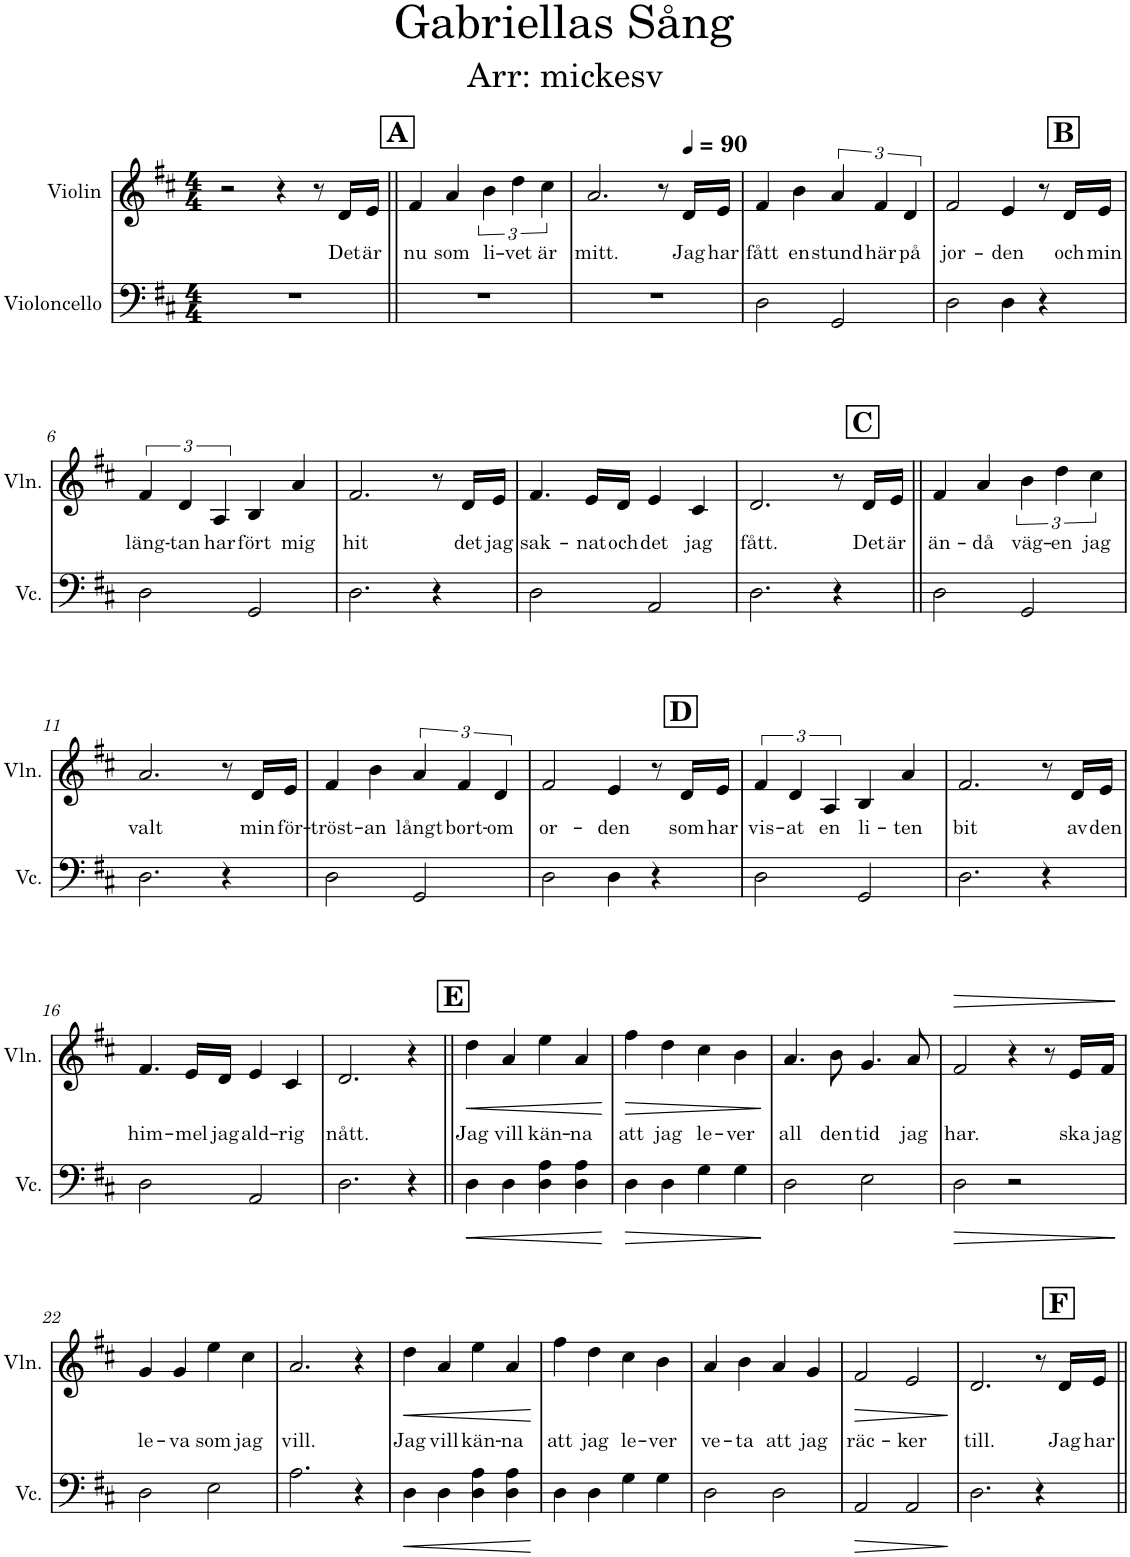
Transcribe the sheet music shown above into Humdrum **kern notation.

**kern	**dynam	**kern	**text	**dynam
*part2	*part2	*part1	*part1	*part1
*staff2	*staff2	*staff1	*staff1	*staff1
*I"Violoncello	*	*I"Violin	*	*
*I'Vc.	*	*I'Vln.	*	*
*clefF4	*	*clefG2	*	*
*k[f#c#]	*	*k[f#c#]	*	*
*M4/4	*	*M4/4	*	*
=1	=1	=1	=1	=1
1r	.	2r	.	.
.	.	4r	.	.
.	.	8r	.	.
!	!	!	!LO:LY:b	!
.	.	16d/LL	Det	.
!	!	!	!LO:LY:b	!
.	.	16e/JJ	är	.
!!LO:REH:place=s1:a:B:cj:fs=14:t=A
=2||	=2||	=2||	=2||	=2||
!	!	!	!LO:LY:b	!
1r	.	4f#/	nu	.
!	!	!	!LO:LY:b	!
.	.	4a/	som	.
!	!	!	!LO:LY:b	!
.	.	6b\	li-	.
!	!	!	!LO:LY:b	!
.	.	6dd\	-vet	.
!	!	!	!LO:LY:b	!
.	.	6cc#\	är	.
=3	=3	=3	=3	=3
!	!	!	!LO:LY:b	!
1r	.	2.a/	mitt.	.
.	.	8r	.	.
*	*	*MM90	*	*
!	!	!	!LO:LY:b	!
.	.	16d/LL	Jag	.
!	!	!	!LO:LY:b	!
.	.	16e/JJ	har	.
=4	=4	=4	=4	=4
!	!	!	!LO:LY:b	!
2D\	.	4f#/	fått	.
!	!	!	!LO:LY:b	!
.	.	4b\	en	.
!	!	!	!LO:LY:b	!
2GG/	.	6a/	stund	.
!	!	!	!LO:LY:b	!
.	.	6f#/	här	.
!	!	!	!LO:LY:b	!
.	.	6d/	på	.
!!LO:REH:place=s1:a:B:cj:fs=14:t=B:qo=3.5
=5	=5	=5	=5	=5
!	!	!	!LO:LY:b	!
2D\	.	2f#/	jor-	.
!	!	!	!LO:LY:b	!
4D\	.	4e/	-den	.
4r	.	8r	.	.
!	!	!	!LO:LY:b	!
.	.	16d/LL	och	.
!	!	!	!LO:LY:b	!
.	.	16e/JJ	min	.
!!LO:LB:g=z
=6	=6	=6	=6	=6
!	!	!	!LO:LY:b	!
2D\	.	6f#/	läng-	.
!	!	!	!LO:LY:b	!
.	.	6d/	-tan	.
!	!	!	!LO:LY:b	!
.	.	6A/	har	.
!	!	!	!LO:LY:b	!
2GG/	.	4B/	fört	.
!	!	!	!LO:LY:b	!
.	.	4a/	mig	.
=7	=7	=7	=7	=7
!	!	!	!LO:LY:b	!
2.D\	.	2.f#/	hit	.
4r	.	8r	.	.
!	!	!	!LO:LY:b	!
.	.	16d/LL	det	.
!	!	!	!LO:LY:b	!
.	.	16e/JJ	jag	.
=8	=8	=8	=8	=8
!	!	!	!LO:LY:b	!
2D\	.	4.f#/	sak-	.
!	!	!	!LO:LY:b	!
.	.	16e/LL	-nat	.
!	!	!	!LO:LY:b	!
.	.	16d/JJ	och	.
!	!	!	!LO:LY:b	!
2AA/	.	4e/	det	.
!	!	!	!LO:LY:b	!
.	.	4c#/	jag	.
!!LO:REH:place=s1:a:B:cj:fs=14:t=C:qo=3.5
=9	=9	=9	=9	=9
!	!	!	!LO:LY:b	!
2.D\	.	2.d/	fått.	.
4r	.	8r	.	.
!	!	!	!LO:LY:b	!
.	.	16d/LL	Det	.
!	!	!	!LO:LY:b	!
.	.	16e/JJ	är	.
=10||	=10||	=10||	=10||	=10||
!	!	!	!LO:LY:b	!
2D\	.	4f#/	än-	.
!	!	!	!LO:LY:b	!
.	.	4a/	-då	.
!	!	!	!LO:LY:b	!
2GG/	.	6b\	väg-	.
!	!	!	!LO:LY:b	!
.	.	6dd\	-en	.
!	!	!	!LO:LY:b	!
.	.	6cc#\	jag	.
!!LO:LB:g=z
=11	=11	=11	=11	=11
!	!	!	!LO:LY:b	!
2.D\	.	2.a/	valt	.
4r	.	8r	.	.
!	!	!	!LO:LY:b	!
.	.	16d/LL	min	.
!	!	!	!LO:LY:b	!
.	.	16e/JJ	för-	.
=12	=12	=12	=12	=12
!	!	!	!LO:LY:b	!
2D\	.	4f#/	-tröst-	.
!	!	!	!LO:LY:b	!
.	.	4b\	-an	.
!	!	!	!LO:LY:b	!
2GG/	.	6a/	långt	.
!	!	!	!LO:LY:b	!
.	.	6f#/	bort-	.
!	!	!	!LO:LY:b	!
.	.	6d/	-om	.
!!LO:REH:place=s1:a:B:cj:fs=14:t=D:qo=3.5
=13	=13	=13	=13	=13
!	!	!	!LO:LY:b	!
2D\	.	2f#/	or-	.
!	!	!	!LO:LY:b	!
4D\	.	4e/	-den	.
4r	.	8r	.	.
!	!	!	!LO:LY:b	!
.	.	16d/LL	som	.
!	!	!	!LO:LY:b	!
.	.	16e/JJ	har	.
=14	=14	=14	=14	=14
!	!	!	!LO:LY:b	!
2D\	.	6f#/	vis-	.
!	!	!	!LO:LY:b	!
.	.	6d/	-at	.
!	!	!	!LO:LY:b	!
.	.	6A/	en	.
!	!	!	!LO:LY:b	!
2GG/	.	4B/	li-	.
!	!	!	!LO:LY:b	!
.	.	4a/	-ten	.
=15	=15	=15	=15	=15
!	!	!	!LO:LY:b	!
2.D\	.	2.f#/	bit	.
4r	.	8r	.	.
!	!	!	!LO:LY:b	!
.	.	16d/LL	av	.
!	!	!	!LO:LY:b	!
.	.	16e/JJ	den	.
!!LO:LB:g=z
=16	=16	=16	=16	=16
!	!	!	!LO:LY:b	!
2D\	.	4.f#/	him-	.
!	!	!	!LO:LY:b	!
.	.	16e/LL	-mel	.
!	!	!	!LO:LY:b	!
.	.	16d/JJ	jag	.
!	!	!	!LO:LY:b	!
2AA/	.	4e/	ald-	.
!	!	!	!LO:LY:b	!
.	.	4c#/	-rig	.
=17	=17	=17	=17	=17
!	!	!	!LO:LY:b	!
2.D\	.	2.d/	nått.	.
4r	.	4r	.	.
!!LO:REH:place=s1:a:B:cj:fs=14:t=E
=18||	=18||	=18||	=18||	=18||
!	!LO:HP:b	!	!LO:LY:b	!LO:HP:b
4D\	<	4dd\	Jag	<
!	!	!	!LO:LY:b	!
4D\	.	4a/	vill	.
!	!	!	!LO:LY:b	!
4D\ 4A\	.	4ee\	kän-	.
!	!	!	!LO:LY:b	!
4D\ 4A\	.	4a/	-na	.
.	[	.	.	[
=19	=19	=19	=19	=19
!	!LO:HP:b	!	!LO:LY:b	!LO:HP:b
4D\	>	4ff#\	att	>
!	!	!	!LO:LY:b	!
4D\	.	4dd\	jag	.
!	!	!	!LO:LY:b	!
4G\	.	4cc#\	le-	.
!	!	!	!LO:LY:b	!
4G\	.	4b\	-ver	.
.	]	.	.	]
=20	=20	=20	=20	=20
!	!	!	!LO:LY:b	!
2D\	.	4.a/	all	.
!	!	!	!LO:LY:b	!
.	.	8b\	den	.
!	!	!	!LO:LY:b	!
2E\	.	4.g/	tid	.
!	!	!	!LO:LY:b	!
.	.	8a/	jag	.
=21	=21	=21	=21	=21
!	!LO:HP:b	!	!LO:LY:b	!LO:HP:b
2D\	>	2f#/	har.	>
2r	.	4r	.	.
.	.	8r	.	.
!	!	!	!LO:LY:b	!
.	.	16e/LL	ska	.
!	!	!	!LO:LY:b	!
.	.	16f#/JJ	jag	.
.	]	.	.	]
!!LO:LB:g=z
=22	=22	=22	=22	=22
!	!	!	!LO:LY:b	!
2D\	.	4g/	le-	.
!	!	!	!LO:LY:b	!
.	.	4g/	-va	.
!	!	!	!LO:LY:b	!
2E\	.	4ee\	som	.
!	!	!	!LO:LY:b	!
.	.	4cc#\	jag	.
=23	=23	=23	=23	=23
!	!	!	!LO:LY:b	!
2.A\	.	2.a/	vill.	.
4r	.	4r	.	.
=24	=24	=24	=24	=24
!	!LO:HP:b	!	!LO:LY:b	!LO:HP:b
4D\	<	4dd\	Jag	<
!	!	!	!LO:LY:b	!
4D\	.	4a/	vill	.
!	!	!	!LO:LY:b	!
4D\ 4A\	.	4ee\	kän-	.
!	!	!	!LO:LY:b	!
4D\ 4A\	.	4a/	-na	.
.	[	.	.	[
=25	=25	=25	=25	=25
!	!	!	!LO:LY:b	!
4D\	.	4ff#\	att	.
!	!	!	!LO:LY:b	!
4D\	.	4dd\	jag	.
!	!	!	!LO:LY:b	!
4G\	.	4cc#\	le-	.
!	!	!	!LO:LY:b	!
4G\	.	4b\	-ver	.
=26	=26	=26	=26	=26
!	!	!	!LO:LY:b	!
2D\	.	4a/	ve-	.
!	!	!	!LO:LY:b	!
.	.	4b\	-ta	.
!	!	!	!LO:LY:b	!
2D\	.	4a/	att	.
!	!	!	!LO:LY:b	!
.	.	4g/	jag	.
=27	=27	=27	=27	=27
!	!LO:HP:b	!	!LO:LY:b	!LO:HP:b
2AA/	>	2f#/	räc-	>
!	!	!	!LO:LY:b	!
2AA/	.	2e/	-ker	.
.	]	.	.	]
!!LO:REH:place=s1:a:B:cj:fs=14:t=F:qo=3.5
=28	=28	=28	=28	=28
!	!	!	!LO:LY:b	!
2.D\	.	2.d/	till.	.
4r	.	8r	.	.
!	!	!	!LO:LY:b	!
.	.	16d/LL	Jag	.
!	!	!	!LO:LY:b	!
.	.	16e/JJ	har	.
=||	=||	=||	=||	=||
*-	*-	*-	*-	*-
